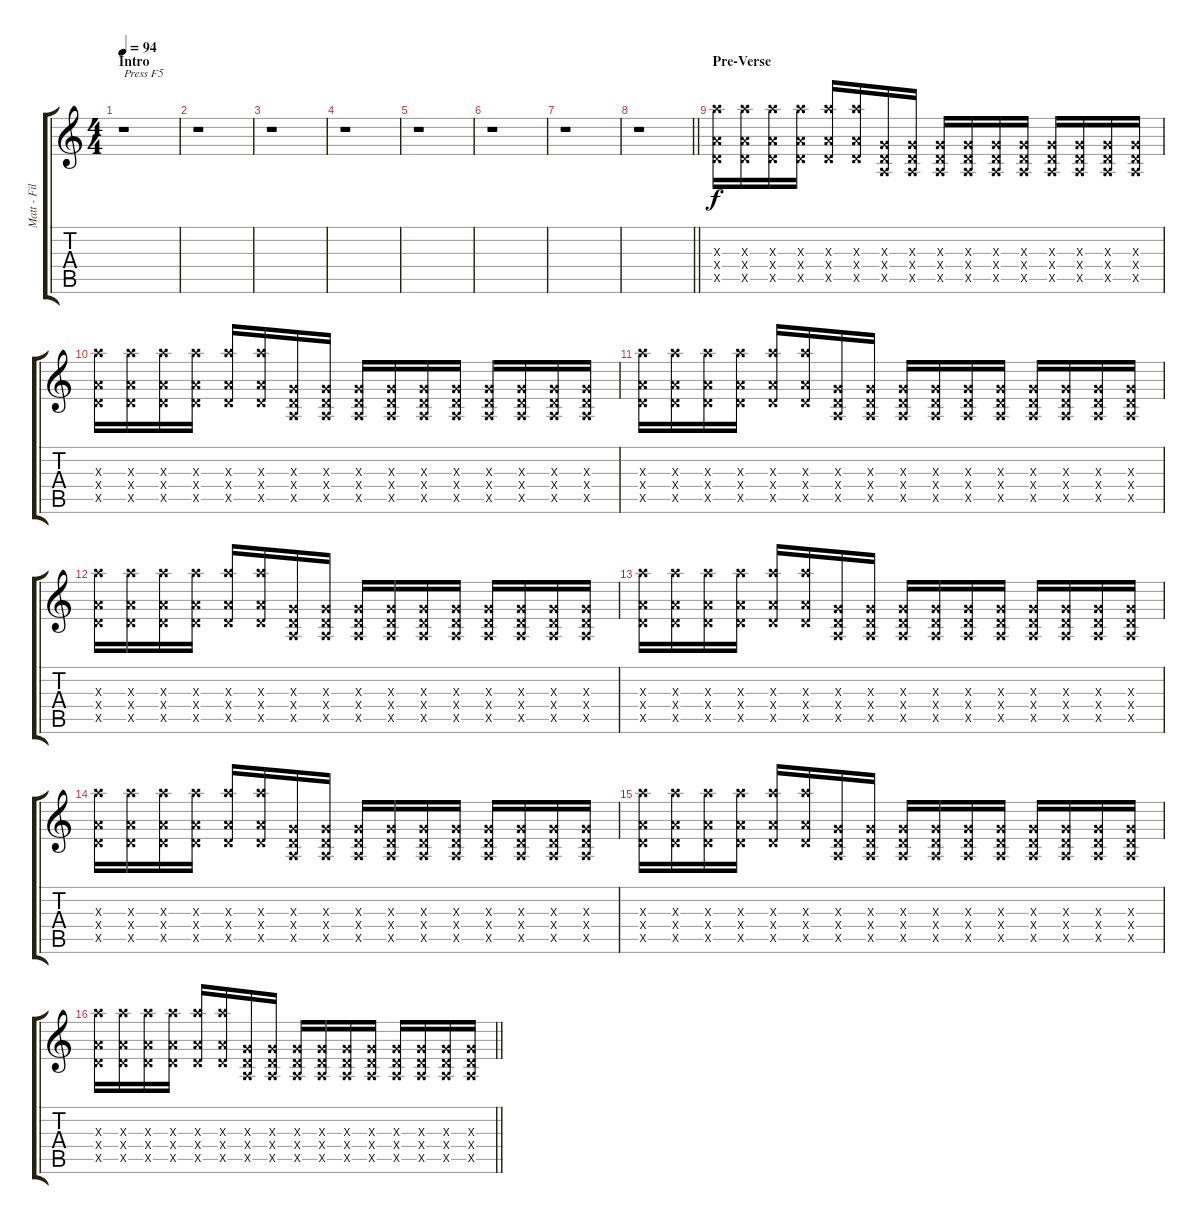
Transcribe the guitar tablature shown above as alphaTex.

\track ("Matt - Fills" "Matt - Fil") {instrument distortionguitar}
\staff {score tabs}
\tuning (E4 B3 G3 D3 A2 E2) {hide}
\ts (4 4)
\section ("" "Intro")
\tempo 94
\clef g2
\ks c
r.1{txt "Press F5" dy f instrument distortionguitar} |
r.1 |
r.1 |
r.1 |
r.1 |
r.1 |
r.1 |
\barLineRight lightlight
r.1 |
\section ("" "Pre-Verse")
(14.3{x} 0.4{x} 12.5{x}).16 (14.3{x} 0.4{x} 12.5{x}).16 (14.3{x} 0.4{x} 12.5{x}).16 (14.3{x} 0.4{x} 12.5{x}).16 (14.3{x} 0.4{x} 12.5{x}).16 (14.3{x} 0.4{x} 12.5{x}).16 (0.3{x} 0.4{x} 0.5{x}).16 (0.3{x} 0.4{x} 0.5{x}).16 (0.3{x} 0.4{x} 0.5{x}).16 (0.3{x} 0.4{x} 0.5{x}).16 (0.3{x} 0.4{x} 0.5{x}).16 (0.3{x} 0.4{x} 0.5{x}).16 (0.3{x} 0.4{x} 0.5{x}).16 (0.3{x} 0.4{x} 0.5{x}).16 (0.3{x} 0.4{x} 0.5{x}).16 (0.3{x} 0.4{x} 0.5{x}).16 |
(14.3{x} 0.4{x} 12.5{x}).16 (14.3{x} 0.4{x} 12.5{x}).16 (14.3{x} 0.4{x} 12.5{x}).16 (14.3{x} 0.4{x} 12.5{x}).16 (14.3{x} 0.4{x} 12.5{x}).16 (14.3{x} 0.4{x} 12.5{x}).16 (0.3{x} 0.4{x} 0.5{x}).16 (0.3{x} 0.4{x} 0.5{x}).16 (0.3{x} 0.4{x} 0.5{x}).16 (0.3{x} 0.4{x} 0.5{x}).16 (0.3{x} 0.4{x} 0.5{x}).16 (0.3{x} 0.4{x} 0.5{x}).16 (0.3{x} 0.4{x} 0.5{x}).16 (0.3{x} 0.4{x} 0.5{x}).16 (0.3{x} 0.4{x} 0.5{x}).16 (0.3{x} 0.4{x} 0.5{x}).16 |
(14.3{x} 0.4{x} 12.5{x}).16 (14.3{x} 0.4{x} 12.5{x}).16 (14.3{x} 0.4{x} 12.5{x}).16 (14.3{x} 0.4{x} 12.5{x}).16 (14.3{x} 0.4{x} 12.5{x}).16 (14.3{x} 0.4{x} 12.5{x}).16 (0.3{x} 0.4{x} 0.5{x}).16 (0.3{x} 0.4{x} 0.5{x}).16 (0.3{x} 0.4{x} 0.5{x}).16 (0.3{x} 0.4{x} 0.5{x}).16 (0.3{x} 0.4{x} 0.5{x}).16 (0.3{x} 0.4{x} 0.5{x}).16 (0.3{x} 0.4{x} 0.5{x}).16 (0.3{x} 0.4{x} 0.5{x}).16 (0.3{x} 0.4{x} 0.5{x}).16 (0.3{x} 0.4{x} 0.5{x}).16 |
(14.3{x} 0.4{x} 12.5{x}).16 (14.3{x} 0.4{x} 12.5{x}).16 (14.3{x} 0.4{x} 12.5{x}).16 (14.3{x} 0.4{x} 12.5{x}).16 (14.3{x} 0.4{x} 12.5{x}).16 (14.3{x} 0.4{x} 12.5{x}).16 (0.3{x} 0.4{x} 0.5{x}).16 (0.3{x} 0.4{x} 0.5{x}).16 (0.3{x} 0.4{x} 0.5{x}).16 (0.3{x} 0.4{x} 0.5{x}).16 (0.3{x} 0.4{x} 0.5{x}).16 (0.3{x} 0.4{x} 0.5{x}).16 (0.3{x} 0.4{x} 0.5{x}).16 (0.3{x} 0.4{x} 0.5{x}).16 (0.3{x} 0.4{x} 0.5{x}).16 (0.3{x} 0.4{x} 0.5{x}).16 |
(14.3{x} 0.4{x} 12.5{x}).16 (14.3{x} 0.4{x} 12.5{x}).16 (14.3{x} 0.4{x} 12.5{x}).16 (14.3{x} 0.4{x} 12.5{x}).16 (14.3{x} 0.4{x} 12.5{x}).16 (14.3{x} 0.4{x} 12.5{x}).16 (0.3{x} 0.4{x} 0.5{x}).16 (0.3{x} 0.4{x} 0.5{x}).16 (0.3{x} 0.4{x} 0.5{x}).16 (0.3{x} 0.4{x} 0.5{x}).16 (0.3{x} 0.4{x} 0.5{x}).16 (0.3{x} 0.4{x} 0.5{x}).16 (0.3{x} 0.4{x} 0.5{x}).16 (0.3{x} 0.4{x} 0.5{x}).16 (0.3{x} 0.4{x} 0.5{x}).16 (0.3{x} 0.4{x} 0.5{x}).16 |
(14.3{x} 0.4{x} 12.5{x}).16 (14.3{x} 0.4{x} 12.5{x}).16 (14.3{x} 0.4{x} 12.5{x}).16 (14.3{x} 0.4{x} 12.5{x}).16 (14.3{x} 0.4{x} 12.5{x}).16 (14.3{x} 0.4{x} 12.5{x}).16 (0.3{x} 0.4{x} 0.5{x}).16 (0.3{x} 0.4{x} 0.5{x}).16 (0.3{x} 0.4{x} 0.5{x}).16 (0.3{x} 0.4{x} 0.5{x}).16 (0.3{x} 0.4{x} 0.5{x}).16 (0.3{x} 0.4{x} 0.5{x}).16 (0.3{x} 0.4{x} 0.5{x}).16 (0.3{x} 0.4{x} 0.5{x}).16 (0.3{x} 0.4{x} 0.5{x}).16 (0.3{x} 0.4{x} 0.5{x}).16 |
(14.3{x} 0.4{x} 12.5{x}).16 (14.3{x} 0.4{x} 12.5{x}).16 (14.3{x} 0.4{x} 12.5{x}).16 (14.3{x} 0.4{x} 12.5{x}).16 (14.3{x} 0.4{x} 12.5{x}).16 (14.3{x} 0.4{x} 12.5{x}).16 (0.3{x} 0.4{x} 0.5{x}).16 (0.3{x} 0.4{x} 0.5{x}).16 (0.3{x} 0.4{x} 0.5{x}).16 (0.3{x} 0.4{x} 0.5{x}).16 (0.3{x} 0.4{x} 0.5{x}).16 (0.3{x} 0.4{x} 0.5{x}).16 (0.3{x} 0.4{x} 0.5{x}).16 (0.3{x} 0.4{x} 0.5{x}).16 (0.3{x} 0.4{x} 0.5{x}).16 (0.3{x} 0.4{x} 0.5{x}).16 |
\barLineRight lightlight
(14.3{x} 0.4{x} 12.5{x}).16 (14.3{x} 0.4{x} 12.5{x}).16 (14.3{x} 0.4{x} 12.5{x}).16 (14.3{x} 0.4{x} 12.5{x}).16 (14.3{x} 0.4{x} 12.5{x}).16 (14.3{x} 0.4{x} 12.5{x}).16 (0.3{x} 0.4{x} 0.5{x}).16 (0.3{x} 0.4{x} 0.5{x}).16 (0.3{x} 0.4{x} 0.5{x}).16 (0.3{x} 0.4{x} 0.5{x}).16 (0.3{x} 0.4{x} 0.5{x}).16 (0.3{x} 0.4{x} 0.5{x}).16 (0.3{x} 0.4{x} 0.5{x}).16 (0.3{x} 0.4{x} 0.5{x}).16 (0.3{x} 0.4{x} 0.5{x}).16 (0.3{x} 0.4{x} 0.5{x}).16
